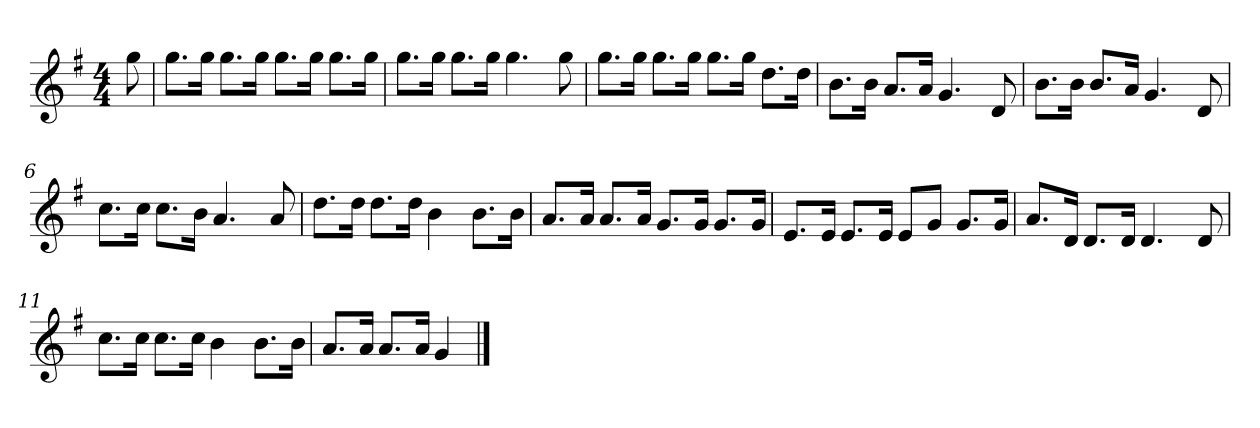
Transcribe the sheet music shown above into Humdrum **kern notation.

**kern
*part1
*staff1
*k[f#]
*M4/4
*MM120
=
8gg
=1
8.ggL
16ggJk
8.ggL
16ggJk
8.ggL
16ggJk
8.ggL
16ggJk
=2
8.ggL
16ggJk
8.ggL
16ggJk
4.gg
8gg
=3
8.ggL
16ggJk
8.ggL
16ggJk
8.ggL
16ggJk
8.ddL
16ddJk
=4
8.bL
16bJk
8.aL
16aJk
4.g
8d
=5
8.bL
16bJk
8.bL
16aJk
4.g
8d
=6
8.ccL
16ccJk
8.ccL
16bJk
4.a
8a
=7
8.ddL
16ddJk
8.ddL
16ddJk
4b
8.bL
16bJk
=8
8.aL
16aJk
8.aL
16aJk
8.gL
16gJk
8.gL
16gJk
=9
8.eL
16eJk
8.eL
16eJk
8eL
8gJ
8.gL
16gJk
=10
8.aL
16dJk
8.dL
16dJk
4.d
8d
=11
8.ccL
16ccJk
8.ccL
16ccJk
4b
8.bL
16bJk
=12
8.aL
16aJk
8.aL
16aJk
4g
==
*-
